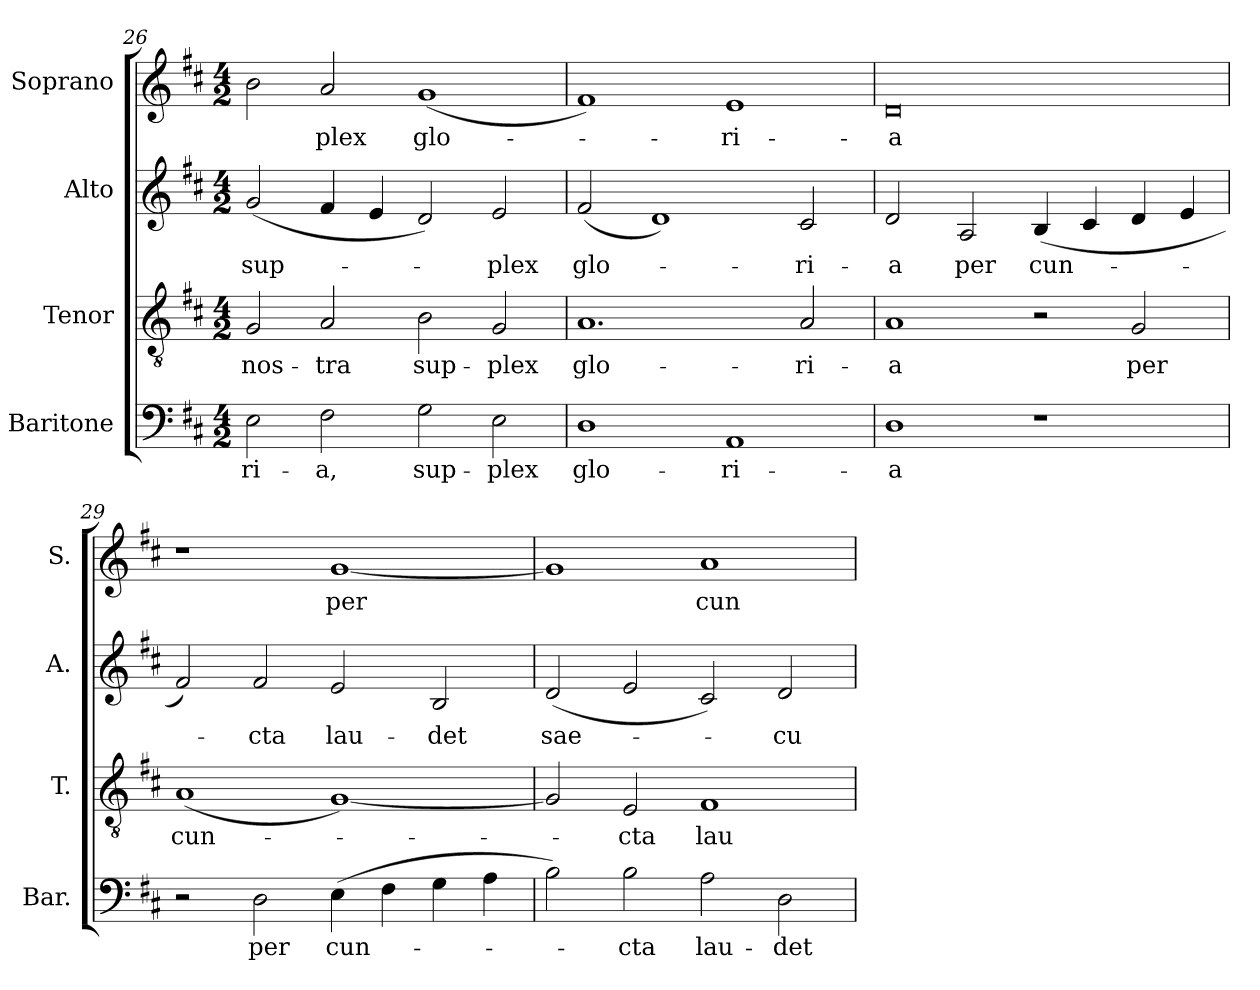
**kern	**text	**kern	**text	**kern	**text	**kern	**text
*part4	*part4	*part3	*part3	*part2	*part2	*part1	*part1
*staff4	*staff4	*staff3	*staff3	*staff2	*staff2	*staff1	*staff1
*I"Baritone	*	*I"Tenor	*	*I"Alto	*	*I"Soprano	*
*I'Bar.	*	*I'T.	*	*I'A.	*	*I'S.	*
*clefF4	*	*clefGv2	*	*clefG2	*	*clefG2	*
*	*	*ITrd7c12	*	*	*	*	*
*k[f#c#]	*	*k[f#c#]	*	*k[f#c#]	*	*k[f#c#]	*
*D:	*	*D:	*	*D:	*	*D:	*
*M4/2	*	*M4/2	*	*M4/2	*	*M4/2	*
=26	=26	=26	=26	=26	=26	=26	=26
!	!LO:LY:b:color=#000000	!	!	!	!	!	!
!	!	!	!LO:LY:b:color=#000000	!	!	!	!
!	!	!	!	!	!LO:LY:b:color=#000000	!	!
2Ei\	-ri-	2GGi/	nos-	(2gi/	sup-	2bi\	.
!	!LO:LY:b:color=#000000	!	!	!	!	!	!
!	!	!	!LO:LY:b:color=#000000	!	!	!	!
!	!	!	!	!	!	!	!LO:LY:b:color=#000000
2F#i\	-a,	2AAi/	-tra	4f#i/	.	2ai/	-plex
.	.	.	.	4ei/	.	.	.
!	!LO:LY:b:color=#000000	!	!	!	!	!	!
!	!	!	!LO:LY:b:color=#000000	!	!	!	!
!	!	!	!	!	!	!	!LO:LY:b:color=#000000
2Gi\	sup-	2BBi\	sup-	2di/)	.	(1gi	glo-
!	!LO:LY:b:color=#000000	!	!	!	!	!	!
!	!	!	!LO:LY:b:color=#000000	!	!	!	!
!	!	!	!	!	!LO:LY:b:color=#000000	!	!
2Ei\	-plex	2GGi/	-plex	2ei/	-plex	.	.
=27	=27	=27	=27	=27	=27	=27	=27
!	!LO:LY:b:color=#000000	!	!	!	!	!	!
!	!	!	!LO:LY:b:color=#000000	!	!	!	!
!	!	!	!	!	!LO:LY:b:color=#000000	!	!
1Di	glo-	1.AAi	glo-	(2f#i/	glo-	1f#i)	.
.	.	.	.	1di)	.	.	.
!	!LO:LY:b:color=#000000	!	!	!	!	!	!
!	!	!	!	!	!	!	!LO:LY:b:color=#000000
1AAi	-ri-	.	.	.	.	1ei	-ri-
!	!	!	!LO:LY:b:color=#000000	!	!	!	!
!	!	!	!	!	!LO:LY:b:color=#000000	!	!
.	.	2AAi/	-ri-	2c#i/	-ri-	.	.
=28	=28	=28	=28	=28	=28	=28	=28
!	!LO:LY:b:color=#000000	!	!	!	!	!	!
!	!	!	!LO:LY:b:color=#000000	!	!	!	!
!	!	!	!	!	!LO:LY:b:color=#000000	!	!
!	!	!	!	!	!	!	!LO:LY:b:color=#000000
1Di	-a	1AAi	-a	2di/	-a	0di	-a
!	!	!	!	!	!LO:LY:b:color=#000000	!	!
.	.	.	.	2Ai/	per	.	.
!	!	!	!	!	!LO:LY:b:color=#000000	!	!
1r	.	2r	.	(4Bi/	cun-	.	.
.	.	.	.	4c#i/	.	.	.
!	!	!	!LO:LY:b:color=#000000	!	!	!	!
.	.	2GGi/	per	4di/	.	.	.
.	.	.	.	4ei/	.	.	.
=29	=29	=29	=29	=29	=29	=29	=29
!	!	!	!LO:LY:b:color=#000000	!	!	!	!
2r	.	(1AAi	cun-	2f#i/)	.	1r	.
!	!LO:LY:b:color=#000000	!	!	!	!	!	!
!	!	!	!	!	!LO:LY:b:color=#000000	!	!
2Di\	per	.	.	2f#i/	-cta	.	.
!	!LO:LY:b:color=#000000	!	!	!	!	!	!
!	!	!	!	!	!LO:LY:b:color=#000000	!	!
!	!	!	!	!	!	!	!LO:LY:b:color=#000000
(4Ei\	cun-	[1GGi)	.	2ei/	lau-	[1gi	per
4F#i\	.	.	.	.	.	.	.
!	!	!	!	!	!LO:LY:b:color=#000000	!	!
4Gi\	.	.	.	2Bi/	-det	.	.
4Ai\	.	.	.	.	.	.	.
=30	=30	=30	=30	=30	=30	=30	=30
!	!	!	!	!	!LO:LY:b:color=#000000	!	!
2Bi\)	.	2GGi/]	.	(2di/	sae-	1gi]	.
!	!LO:LY:b:color=#000000	!	!	!	!	!	!
!	!	!	!LO:LY:b:color=#000000	!	!	!	!
2Bi\	-cta	2EEi/	-cta	2ei/	.	.	.
!	!LO:LY:b:color=#000000	!	!	!	!	!	!
!	!	!	!LO:LY:b:color=#000000	!	!	!	!
!	!	!	!	!	!	!	!LO:LY:b:color=#000000
2Ai\	lau-	1FF#i	lau-	2c#i/)	.	1ai	cun-
!	!LO:LY:b:color=#000000	!	!	!	!	!	!
!	!	!	!	!	!LO:LY:b:color=#000000	!	!
2Di\	-det	.	.	2di/	-cu-	.	.
=	=	=	=	=	=	=	=
*-	*-	*-	*-	*-	*-	*-	*-
